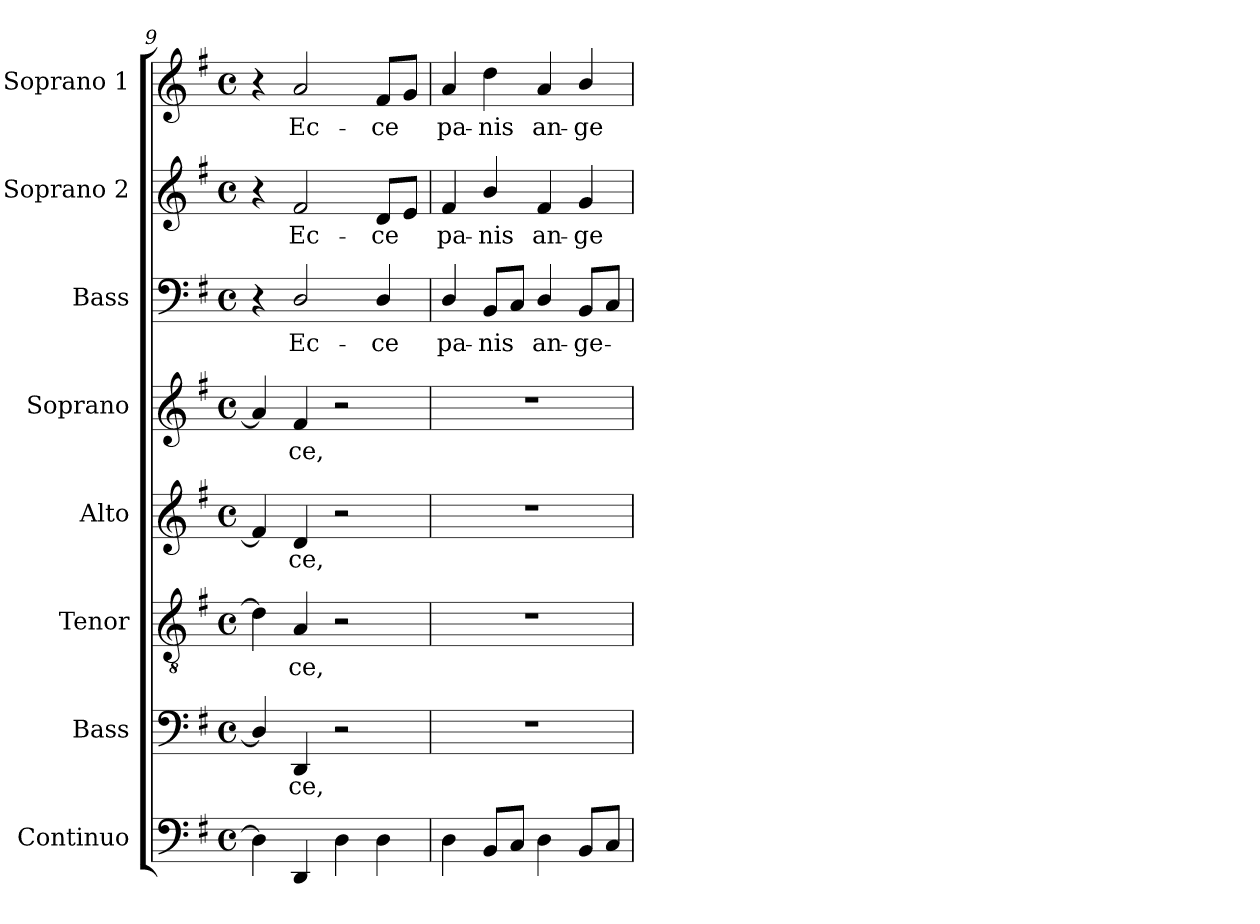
**kern	**kern	**text	**kern	**text	**kern	**text	**kern	**text	**kern	**text	**kern	**text	**kern	**text
*part8	*part7	*part7	*part6	*part6	*part5	*part5	*part4	*part4	*part3	*part3	*part2	*part2	*part1	*part1
*staff8	*staff7	*staff7	*staff6	*staff6	*staff5	*staff5	*staff4	*staff4	*staff3	*staff3	*staff2	*staff2	*staff1	*staff1
*I"Continuo	*I"Bass	*	*I"Tenor	*	*I"Alto	*	*I"Soprano	*	*I"Bass	*	*I"Soprano 2	*	*I"Soprano 1	*
*I'Cont.	*I'B.	*	*I'T.	*	*I'A.	*	*I'S.	*	*I'B.	*	*I'S2.	*	*I'S1.	*
*clefF4	*clefF4	*	*clefGv2	*	*clefG2	*	*clefG2	*	*clefF4	*	*clefG2	*	*clefG2	*
*	*	*	*ITrd7c12	*	*	*	*	*	*	*	*	*	*	*
*k[f#]	*k[f#]	*	*k[f#]	*	*k[f#]	*	*k[f#]	*	*k[f#]	*	*k[f#]	*	*k[f#]	*
*G:	*G:	*	*G:	*	*G:	*	*G:	*	*G:	*	*G:	*	*G:	*
*M4/4	*M4/4	*	*M4/4	*	*M4/4	*	*M4/4	*	*M4/4	*	*M4/4	*	*M4/4	*
*met(c)	*met(c)	*	*met(c)	*	*met(c)	*	*met(c)	*	*met(c)	*	*met(c)	*	*met(c)	*
=9	=9	=9	=9	=9	=9	=9	=9	=9	=9	=9	=9	=9	=9	=9
4Di\]	4Di/]	.	4Di\]	.	4f#i/]	.	4ai/]	.	4r	.	4r	.	4r	.
!	!	!LO:LY:b:color=#000000	!	!	!	!	!	!	!	!	!	!	!	!
!	!	!	!	!LO:LY:b:color=#000000	!	!	!	!	!	!	!	!	!	!
!	!	!	!	!	!	!LO:LY:b:color=#000000	!	!	!	!	!	!	!	!
!	!	!	!	!	!	!	!	!LO:LY:b:color=#000000	!	!	!	!	!	!
!	!	!	!	!	!	!	!	!	!	!LO:LY:b:color=#000000	!	!	!	!
!	!	!	!	!	!	!	!	!	!	!	!	!LO:LY:b:color=#000000	!	!
!	!	!	!	!	!	!	!	!	!	!	!	!	!	!LO:LY:b:color=#000000
4DDi/	4DDi/	-ce,	4AAi/	-ce,	4di/	-ce,	4f#i/	-ce,	2Di/	Ec-	2f#i/	Ec-	2ai/	Ec-
4Di\	2r	.	2r	.	2r	.	2r	.	.	.	.	.	.	.
!	!	!	!	!	!	!	!	!	!	!LO:LY:b:color=#000000	!	!	!	!
!	!	!	!	!	!	!	!	!	!	!	!	!LO:LY:b:color=#000000	!	!
!	!	!	!	!	!	!	!	!	!	!	!	!	!	!LO:LY:b:color=#000000
4Di\	.	.	.	.	.	.	.	.	4Di/	-ce	8di/L	-ce	8f#i/L	-ce
.	.	.	.	.	.	.	.	.	.	.	8ei/J	.	8gi/J	.
=10	=10	=10	=10	=10	=10	=10	=10	=10	=10	=10	=10	=10	=10	=10
!	!	!	!	!	!	!	!	!	!	!LO:LY:b:color=#000000	!	!	!	!
!	!	!	!	!	!	!	!	!	!	!	!	!LO:LY:b:color=#000000	!	!
!	!	!	!	!	!	!	!	!	!	!	!	!	!	!LO:LY:b:color=#000000
4Di\	1r	.	1r	.	1r	.	1r	.	4Di/	pa-	4f#i/	pa-	4ai/	pa-
!	!	!	!	!	!	!	!	!	!	!LO:LY:b:color=#000000	!	!	!	!
!	!	!	!	!	!	!	!	!	!	!	!	!LO:LY:b:color=#000000	!	!
!	!	!	!	!	!	!	!	!	!	!	!	!	!	!LO:LY:b:color=#000000
8BBi/L	.	.	.	.	.	.	.	.	8BBi/L	-nis	4bi/	-nis	4ddi\	-nis
8Ci/J	.	.	.	.	.	.	.	.	8Ci/J	.	.	.	.	.
!	!	!	!	!	!	!	!	!	!	!LO:LY:b:color=#000000	!	!	!	!
!	!	!	!	!	!	!	!	!	!	!	!	!LO:LY:b:color=#000000	!	!
!	!	!	!	!	!	!	!	!	!	!	!	!	!	!LO:LY:b:color=#000000
4Di\	.	.	.	.	.	.	.	.	4Di/	an-	4f#i/	an-	4ai/	an-
!	!	!	!	!	!	!	!	!	!	!LO:LY:b:color=#000000	!	!	!	!
!	!	!	!	!	!	!	!	!	!	!	!	!LO:LY:b:color=#000000	!	!
!	!	!	!	!	!	!	!	!	!	!	!	!	!	!LO:LY:b:color=#000000
8BBi/L	.	.	.	.	.	.	.	.	8BBi/L	-ge-	4gi/	-ge-	4bi/	-ge-
8Ci/J	.	.	.	.	.	.	.	.	8Ci/J	.	.	.	.	.
=	=	=	=	=	=	=	=	=	=	=	=	=	=	=
*-	*-	*-	*-	*-	*-	*-	*-	*-	*-	*-	*-	*-	*-	*-
